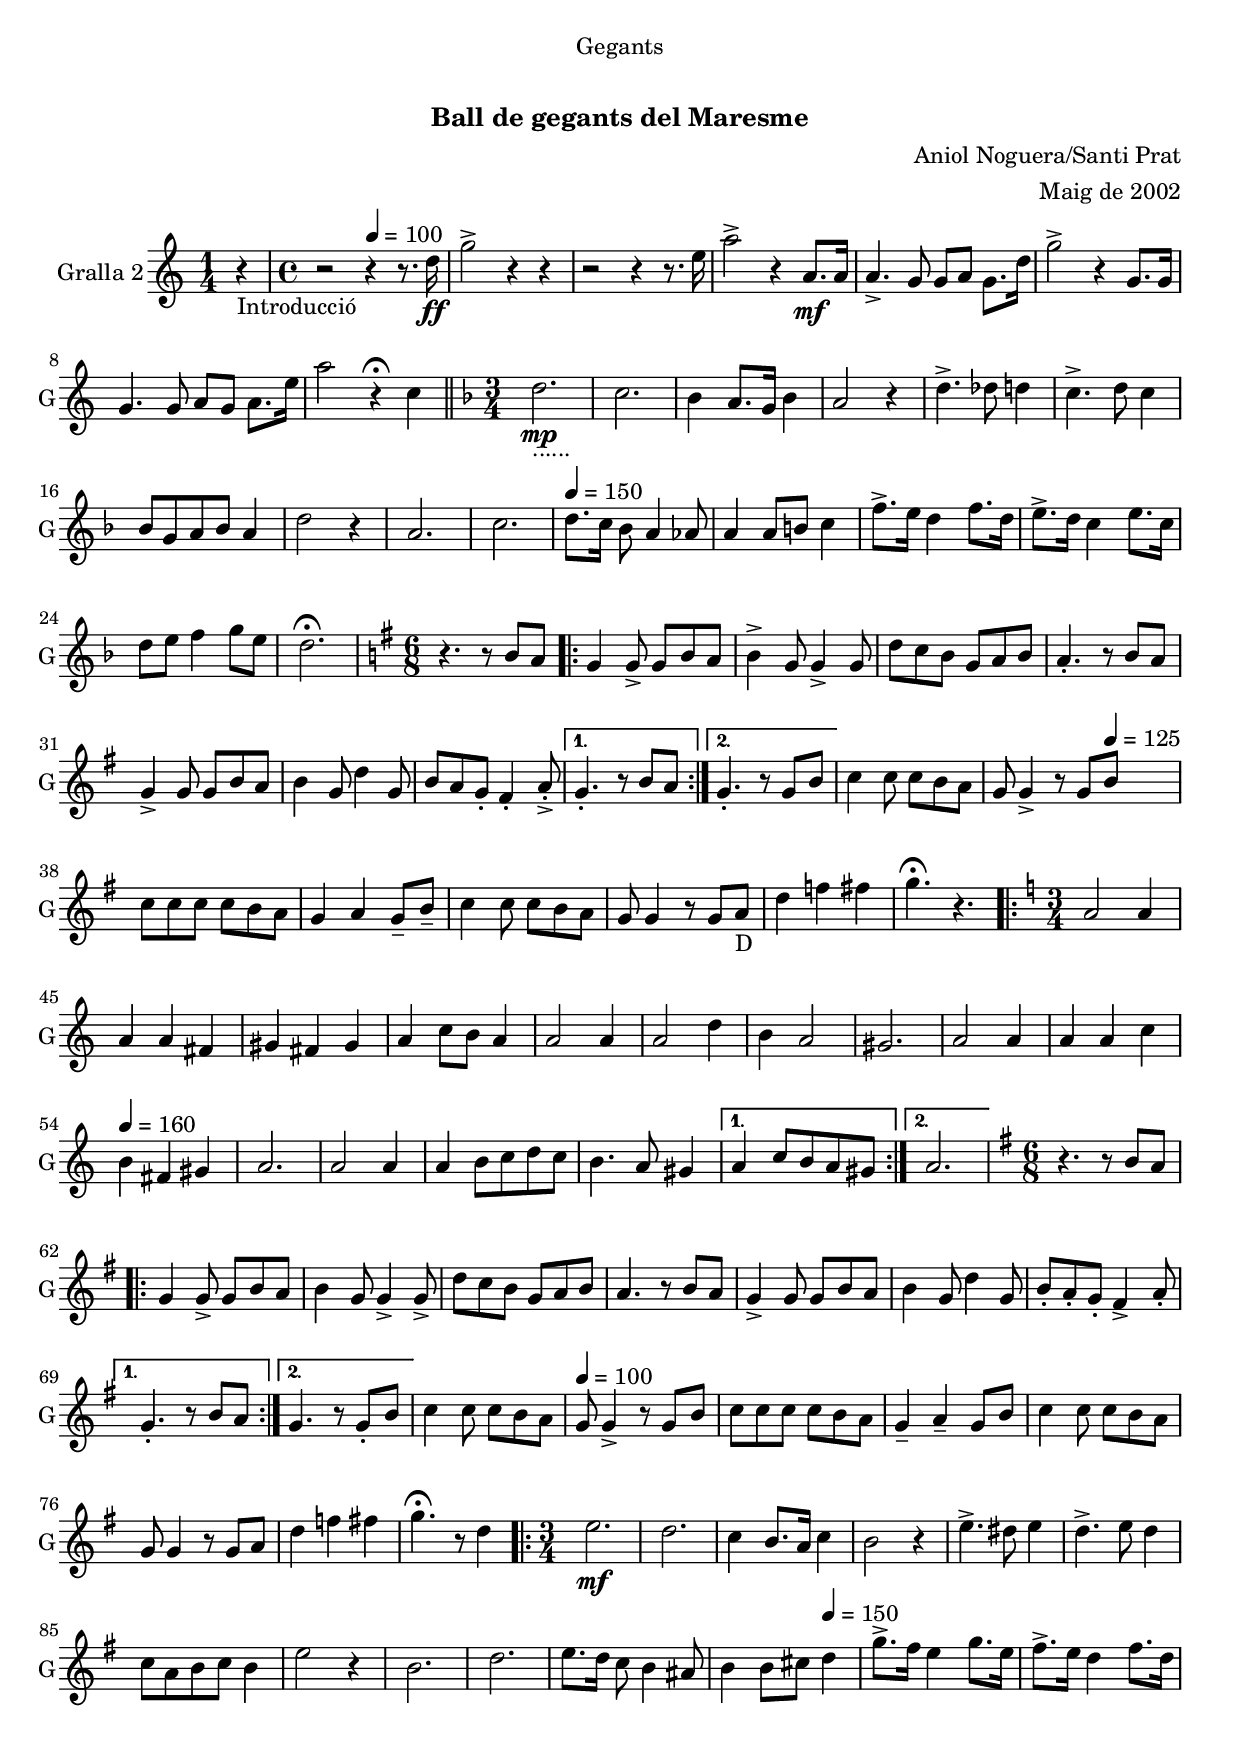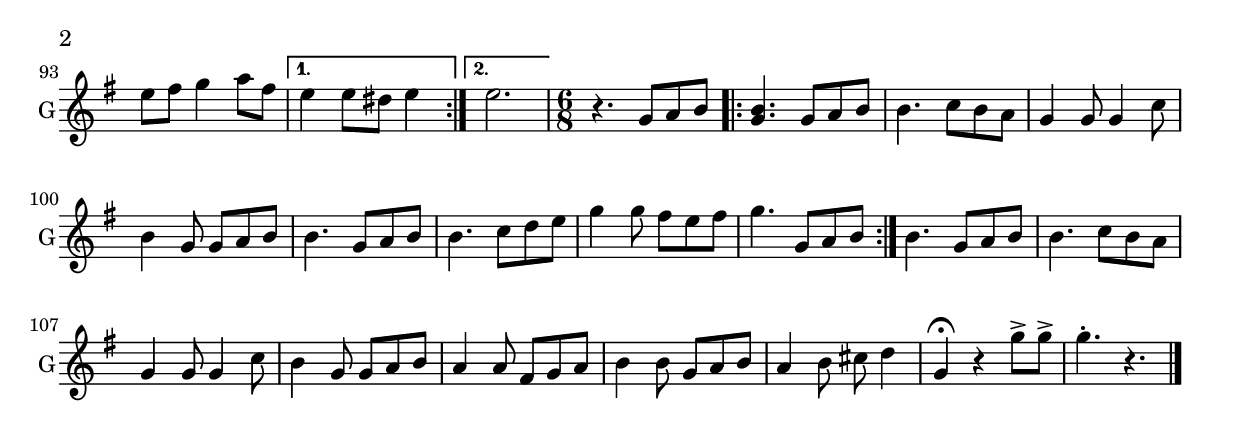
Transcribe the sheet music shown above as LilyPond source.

\version "2.22.1"

\header {
  dedication="Gegants"
  title="   "
  subtitle="Ball de gegants del Maresme"
  subsubtitle=""
  poet=""
  meter=""
  piece=""
  composer="Aniol Noguera/Santi Prat"
  arranger="Maig de 2002"
  opus=""
  instrument=""
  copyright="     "
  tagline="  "
}

liniaroAa =
\relative d''
{
  \clef treble
  \key c \major
  \time 1/4
  r4 _"Introducció"  |
  \time 4/4   r2 \tempo 4 = 100 r4 r8. d16 \ff  |
  g2 -> r4 r  |
  r2 r4 r8. e16  |
  %05
  a2 -> r4 a,8. \mf a16  |
  a4. -> g8 g a g8. d'16  |
  g2 -> r4 g,8. g16  |
  g4. g8 a g a8. e'16  |
  a2 r4 \fermata c,  \bar "||"
  %10
  \key f \major   \time 3/4   d2. _"......" \mp  |
  c2.  |
  bes4 a8. g16 bes4  |
  a2 r4  |
  d4. -> des8 d4  |
  %15
  c4. -> d8 c4  |
  bes8 g a bes a4  |
  d2 r4  |
  a2.  |
  c2. \tempo 4 = 150  |
  %20
  d8. c16 bes8 a4 aes8  |
  a4 a8 b c4  |
  f8. -> e16 d4 f8. d16  |
  e8. -> d16 c4 e8. c16  |
  d8 e f4 g8 e  |
  %25
  d2. \fermata  |
  \key g \major   \time 6/8   r4. r8 b a  |
  \repeat volta 2 { g4  g8 -> g b a  |
  b4 -> g8 g4 -> g8  |
  d'8 c b g a b  |
  %30
  a4. -. r8 b a  |
  g4 -> g8 g b a  |
  b4 g8 d'4 g,8  |
  b8 a g -. fis4 -. a8 -. -> -. }
  \alternative { { g4. -. r8 b a }
  %35
  { g4. -. r8 g b } }
  c4 c8 c b a  |
  g8 g4 -> r8 g \tempo 4 = 125 b  |
  c8 c c c b a  |
  g4 a g8 -- b --  |
  %40
  c4 c8 c b a  |
  g8 g4 r8 g a _"D"  |
  d4 f fis  |
  g4. \fermata r  |
  \key c \major   \time 3/4   \repeat volta 2 { a,2 a4   |
  %45
  a4 a fis  |
  gis4 fis gis  |
  a4 c8 b a4  |
  a2 a4  |
  a2 d4  |
  %50
  b4 a2  |
  gis2.  |
  a2 a4  |
  a4 a c \tempo 4 = 160  |
  b4 fis gis  |
  %55
  a2.  |
  a2 a4  |
  a4 b8 c d c  |
  b4. a8 gis4 }
  \alternative { { a4 c8 b a gis }
  %60
  { a2. } }
  \key g \major   \time 6/8   r4. r8 b a  |
  \repeat volta 2 { g4  g8 -> g b a  |
  b4 g8 g4 -> g8 ->  |
  d'8 c b g a b  |
  %65
  a4. r8 b a  |
  g4 -> g8 g b a  |
  b4 g8 d'4 g,8  |
  b8 -. a -. g -. fis4 -> a8 -. }
  \alternative { { g4. -. r8 b a }
  %70
  { g4. r8 g -. b  } }
  c4 c8 c b a \tempo 4 = 100  |
  g8 g4 -> r8 g b  |
  c8 c c c b a  |
  g4 -- a -- g8 b  |
  %75
  c4 c8 c b a  |
  g8 g4 r8 g a  |
  d4 f fis  |
  g4. \fermata r8 d4  |
  \time 3/4   \repeat volta 2 { e2.  \mf  |
  %80
  d2.  |
  c4 b8. a16 c4  |
  b2 r4  |
  e4. -> dis8 e4  |
  d4. -> e8 d4  |
  %85
  c8 a b c b4  |
  e2 r4  |
  b2.  |
  d2.  |
  e8. d16 c8 b4 ais8  |
  %90
  b4 b8 cis \tempo 4 = 150 d4  |
  g8. -> fis16 e4 g8. e16  |
  fis8. -> e16 d4 fis8. d16  |
  e8 fis g4 a8 fis }
  \alternative { { e4 e8 dis e4 }
  %95
  { e2. } }
  \time 6/8   r4. g,8 a b  |
  \repeat volta 2 { <g b>4. g8  a b  |
  b4. c8 b a  |
  g4 g8 g4 c8  |
  %100
  b4 g8 g a b  |
  b4. g8 a b  |
  b4. c8 d e  |
  g4 g8 fis e fis  |
  g4. g,8 a b  | }
  %105
  b4. g8 a b  |
  b4. c8 b a  |
  g4 g8 g4 c8  |
  b4 g8 g a b  |
  a4 a8 fis g a  |
  %110
  b4 b8 g a b  |
  a4 b8 cis d4  |
  g,4 \fermata r g'8 -> g ->  |
  g4. -. r  \bar "|."
}

\score {
  \new StaffGroup {
    \override Score.RehearsalMark #'self-alignment-X = #LEFT
    <<
      \new Staff \with {instrumentName = #"Gralla 2" shortInstrumentName = #"G"} \liniaroAa
    >>
  }
  \layout {}
}
\score { \unfoldRepeats
  \new StaffGroup {
    \override Score.RehearsalMark #'self-alignment-X = #LEFT
    <<
      \new Staff \with {instrumentName = #"Gralla 2" shortInstrumentName = #"G"} \liniaroAa
    >>
  }
  \midi {}
}
